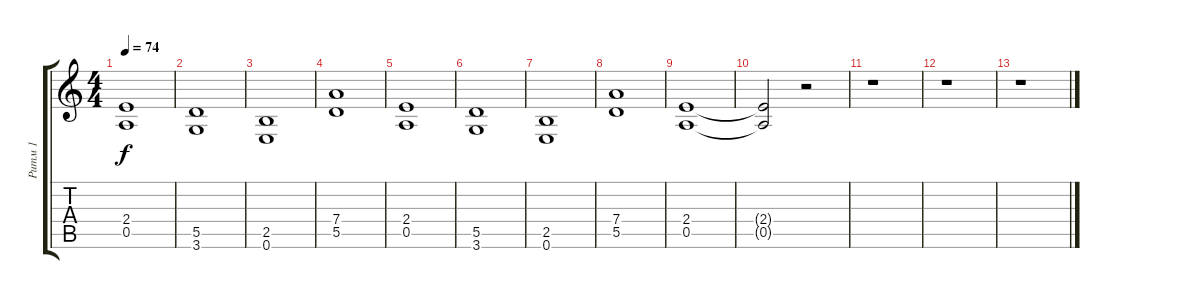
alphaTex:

\track ("Ритм 1" "Ритм 1") {instrument distortionguitar}
\staff {score tabs}
\tuning (E4 B3 G3 D3 A2 E2) {hide}
\ts (4 4)
\tempo 74
\clef g2
\ks c
(2.4 0.5).1{dy f} |
(5.5 3.6).1 |
(2.5 0.6).1 |
(7.4 5.5).1 |
(2.4 0.5).1 |
(5.5 3.6).1 |
(2.5 0.6).1 |
(7.4 5.5).1 |
(2.4 0.5).1 |
(2.4{t} 0.5{t}).2 r.2 |
r.1 |
r.1 |
r.1
